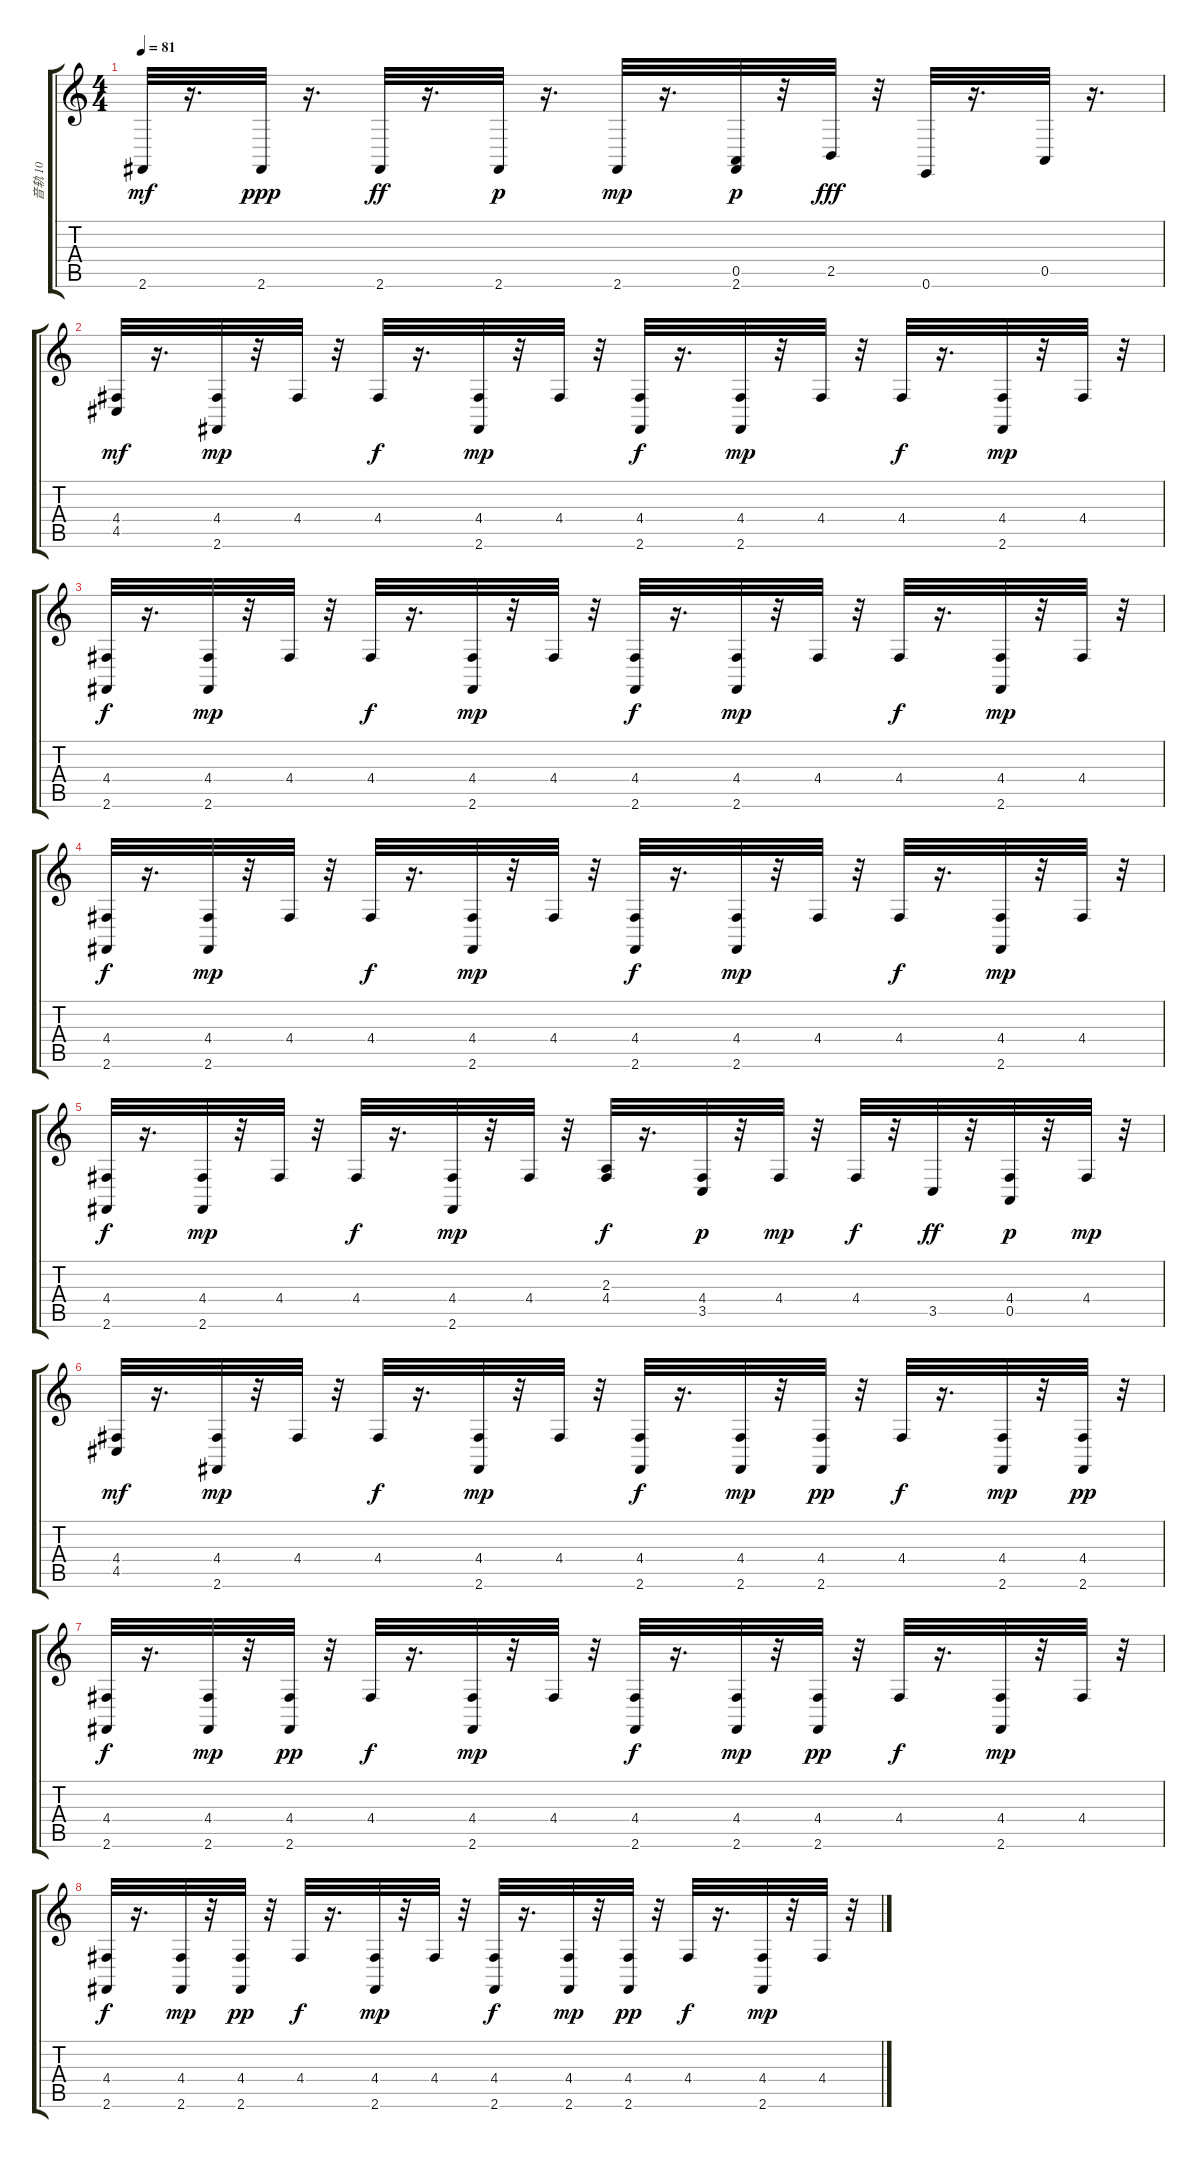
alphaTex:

\track ("音轨 10" "音轨 10") {instrument acousticgrandpiano}
\staff {score tabs}
\tuning (E4 B3 G3 D3 A2 E2) {hide}
\ts (4 4)
\tempo 81
\clef g2
\ks c
2.6.32{dy mf} r.16{d} 2.6.32{dy ppp} r.16{d} 2.6.32{dy ff} r.16{d} 2.6.32{dy p} r.16{d} 2.6.32{dy mp} r.16{d} (0.5 2.6).32{dy p} r.32 2.5.32{dy fff} r.32 0.6.32 r.16{d} 0.5.32 r.16{d} |
(4.4 4.5).32{dy mf} r.16{d} (4.4 2.6).32{dy mp} r.32 4.4.32 r.32 4.4.32{dy f} r.16{d} (4.4 2.6).32{dy mp} r.32 4.4.32 r.32 (4.4 2.6).32{dy f} r.16{d} (4.4 2.6).32{dy mp} r.32 4.4.32 r.32 4.4.32{dy f} r.16{d} (4.4 2.6).32{dy mp} r.32 4.4.32 r.32 |
(4.4 2.6).32{dy f} r.16{d} (4.4 2.6).32{dy mp} r.32 4.4.32 r.32 4.4.32{dy f} r.16{d} (4.4 2.6).32{dy mp} r.32 4.4.32 r.32 (4.4 2.6).32{dy f} r.16{d} (4.4 2.6).32{dy mp} r.32 4.4.32 r.32 4.4.32{dy f} r.16{d} (4.4 2.6).32{dy mp} r.32 4.4.32 r.32 |
(4.4 2.6).32{dy f} r.16{d} (4.4 2.6).32{dy mp} r.32 4.4.32 r.32 4.4.32{dy f} r.16{d} (4.4 2.6).32{dy mp} r.32 4.4.32 r.32 (4.4 2.6).32{dy f} r.16{d} (4.4 2.6).32{dy mp} r.32 4.4.32 r.32 4.4.32{dy f} r.16{d} (4.4 2.6).32{dy mp} r.32 4.4.32 r.32 |
(4.4 2.6).32{dy f} r.16{d} (4.4 2.6).32{dy mp} r.32 4.4.32 r.32 4.4.32{dy f} r.16{d} (4.4 2.6).32{dy mp} r.32 4.4.32 r.32 (2.3 4.4).32{dy f} r.16{d} (4.4 3.5).32{dy p} r.32 4.4.32{dy mp} r.32 4.4.32{dy f} r.32 3.5.32{dy ff} r.32 (4.4 0.5).32{dy p} r.32 4.4.32{dy mp} r.32 |
(4.4 4.5).32{dy mf} r.16{d} (4.4 2.6).32{dy mp} r.32 4.4.32 r.32 4.4.32{dy f} r.16{d} (4.4 2.6).32{dy mp} r.32 4.4.32 r.32 (4.4 2.6).32{dy f} r.16{d} (4.4 2.6).32{dy mp} r.32 (4.4 2.6).32{dy pp} r.32 4.4.32{dy f} r.16{d} (4.4 2.6).32{dy mp} r.32 (4.4 2.6).32{dy pp} r.32 |
(4.4 2.6).32{dy f} r.16{d} (4.4 2.6).32{dy mp} r.32 (4.4 2.6).32{dy pp} r.32 4.4.32{dy f} r.16{d} (4.4 2.6).32{dy mp} r.32 4.4.32 r.32 (4.4 2.6).32{dy f} r.16{d} (4.4 2.6).32{dy mp} r.32 (4.4 2.6).32{dy pp} r.32 4.4.32{dy f} r.16{d} (4.4 2.6).32{dy mp} r.32 4.4.32 r.32 |
(4.4 2.6).32{dy f} r.16{d} (4.4 2.6).32{dy mp} r.32 (4.4 2.6).32{dy pp} r.32 4.4.32{dy f} r.16{d} (4.4 2.6).32{dy mp} r.32 4.4.32 r.32 (4.4 2.6).32{dy f} r.16{d} (4.4 2.6).32{dy mp} r.32 (4.4 2.6).32{dy pp} r.32 4.4.32{dy f} r.16{d} (4.4 2.6).32{dy mp} r.32 4.4.32 r.32
